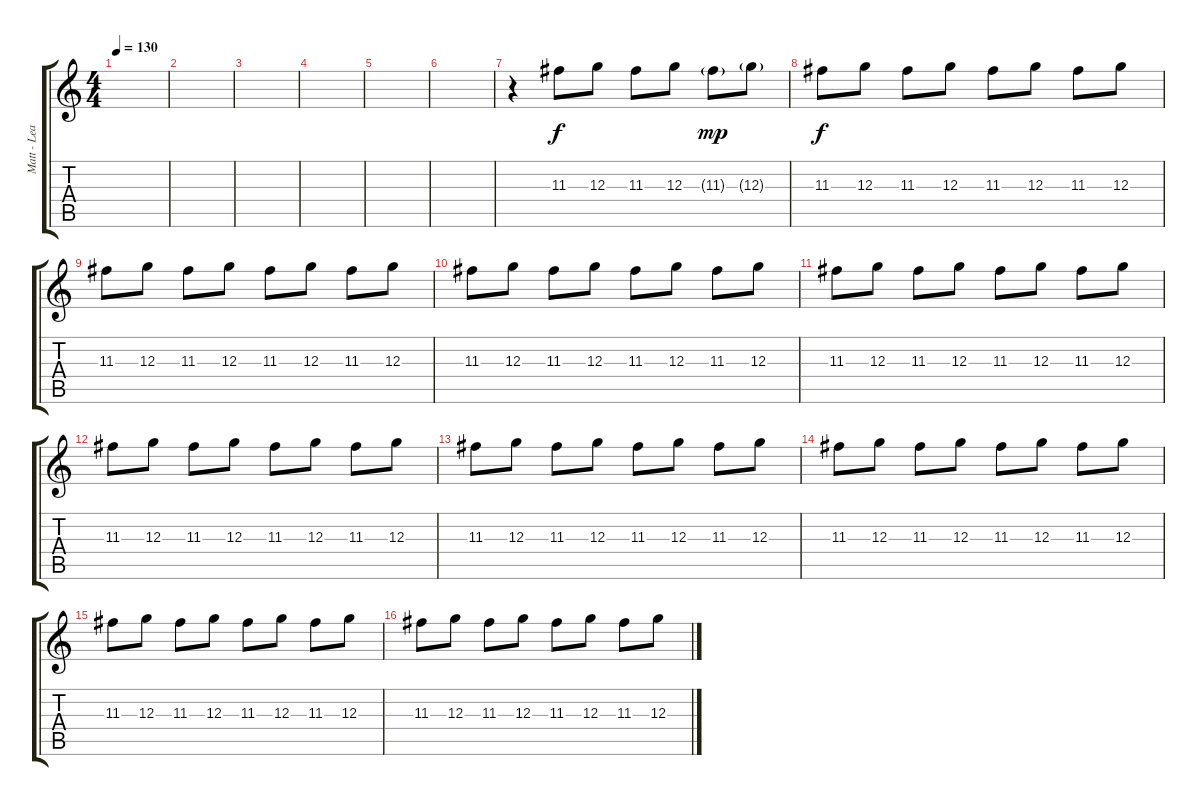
\track ("Matt - Lead Guitar" "Matt - Lea") {instrument electricguitarjazz}
\staff {score tabs}
\tuning (E4 B3 G3 D3 A2 E2) {hide}
\ts (4 4)
\tempo 130
\clef g2
\ks c
|
|
|
|
|
|
r.4 11.3.8{dy f} 12.3.8 11.3.8 12.3.8 11.3{g}.8{dy mp} 12.3{g}.8 |
11.3.8{dy f} 12.3.8 11.3.8 12.3.8 11.3.8 12.3.8 11.3.8 12.3.8 |
11.3.8 12.3.8 11.3.8 12.3.8 11.3.8 12.3.8 11.3.8 12.3.8 |
11.3.8 12.3.8 11.3.8 12.3.8 11.3.8 12.3.8 11.3.8 12.3.8 |
11.3.8 12.3.8 11.3.8 12.3.8 11.3.8 12.3.8 11.3.8 12.3.8 |
11.3.8 12.3.8 11.3.8 12.3.8 11.3.8 12.3.8 11.3.8 12.3.8 |
11.3.8 12.3.8 11.3.8 12.3.8 11.3.8 12.3.8 11.3.8 12.3.8 |
11.3.8 12.3.8 11.3.8 12.3.8 11.3.8 12.3.8 11.3.8 12.3.8 |
11.3.8 12.3.8 11.3.8 12.3.8 11.3.8 12.3.8 11.3.8 12.3.8 |
11.3.8 12.3.8 11.3.8 12.3.8 11.3.8 12.3.8 11.3.8 12.3.8
